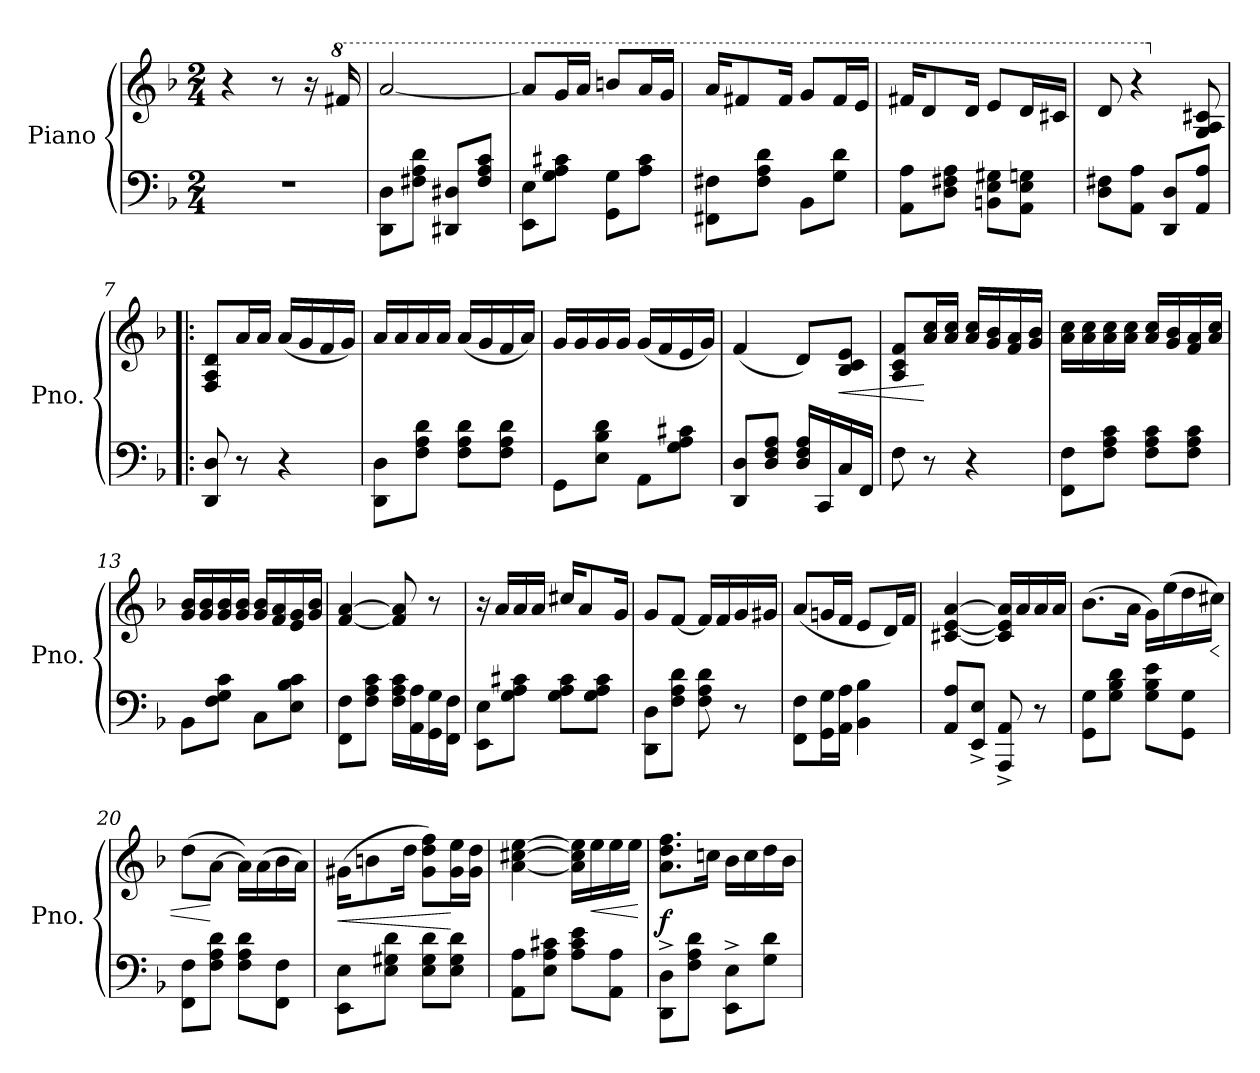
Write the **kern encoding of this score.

**kern	**kern	**dynam
*part1	*part1	*part1
*staff2	*staff1	*staff1/2
*I"Piano	*	*
*I'Pno.	*	*
*clefF4	*clefG2	*
*k[b-]	*k[b-]	*
*M2/4	*M2/4	*
*MM60	*MM60	*
=1	=1	=1
2r	4r	.
.	8r	.
.	16r	.
*	*8va	*
.	16ff#X/	.
=2	=2	=2
8DD\ 8D\L	[2aa/	.
8F#X\ 8A\ 8d\J	.	.
8DD#X/ 8D#X/L	.	.
8F#/ 8A/ 8c/J	.	.
=3	=3	=3
8EE\ 8E\L	8aa/L]	.
8G\ 8A\ 8c#X\J	16gg/L	.
.	16aa/JJ	.
8GG\ 8G\L	8bbn/L	.
8A\ 8c#\J	16aa/L	.
.	16gg/JJ	.
=4	=4	=4
8FF#X\ 8F#X\L	16aa/KL	.
.	8ff#X/	.
8F#\ 8A\ 8d\J	.	.
.	16ff#/Jk	.
8BB-\L	8gg/L	.
8G\ 8d\J	16ff#/L	.
.	16ee/JJ	.
=5	=5	=5
8AA\ 8A\L	16ff#X/KL	.
.	8dd/	.
8D\ 8F#X\ 8A\J	.	.
.	16dd/Jk	.
8BBn\ 8E\ 8G#X\L	8ee/L	.
8AA\ 8E\ 8Gn\J	16dd/L	.
.	16cc#X/JJ	.
=6	=6	=6
8D\ 8F#X\L	8dd/	.
8AA\ 8A\J	4r	.
8DD/ 8D/L	.	.
*	*X8va	*
8AA/ 8A/J	8G/ 8A/ 8c#X/	.
!!LO:LB:g=z
=7!|:	=7!|:	=7!|:
8DD/ 8D/	8F/ 8A/ 8d/L	.
8r	16a/L	.
.	16a/JJ	.
4r	(16a/LL	.
.	16g/	.
.	16f/	.
.	16g/JJ)	.
=8	=8	=8
8DD\ 8D\L	16a/LL	.
.	16a/	.
8F\ 8A\ 8d\J	16a/	.
.	16a/JJ	.
8F\ 8A\ 8d\L	(16a/LL	.
.	16g/	.
8F\ 8A\ 8d\J	16f/	.
.	16a/JJ)	.
=9	=9	=9
8GG\L	16g/LL	.
.	16g/	.
8E\ 8B-\ 8d\J	16g/	.
.	16g/JJ	.
8AA\L	(16g/LL	.
.	16f/	.
8G\ 8A\ 8c#X\J	16e/	.
.	16g/JJ)	.
=10	=10	=10
8DD/ 8D/L	(4f/	.
8D/ 8F/ 8A/J	.	.
16D/ 16F/ 16A/LL	8d/L)	.
16CC/	.	.
!	!	!LO:HP:b
16C/	8B-/ 8c/ 8e/J	<
16FF/JJ	.	.
=11	=11	=11
8F\	8A/ 8c/ 8f/L	.
8r	16a/ 16cc/L	[
.	16a/ 16cc/JJ	.
4r	16a/ 16cc/LL	.
.	16g/ 16b-/	.
.	16f/ 16a/	.
.	16g/ 16b-/JJ	.
!!LO:LB:g=z
=12	=12	=12
8FF\ 8F\L	16a\ 16cc\LL	.
.	16a\ 16cc\	.
8F\ 8A\ 8c\J	16a\ 16cc\	.
.	16a\ 16cc\JJ	.
8F\ 8A\ 8c\L	16a/ 16cc/LL	.
.	16g/ 16b-/	.
8F\ 8A\ 8c\J	16f/ 16a/	.
.	16a/ 16cc/JJ	.
=13	=13	=13
8BB-\L	16g/ 16b-/LL	.
.	16g/ 16b-/	.
8F\ 8G\ 8c\J	16g/ 16b-/	.
.	16g/ 16b-/JJ	.
8C\L	16g/ 16b-/LL	.
.	16f/ 16a/	.
8E\ 8B-\ 8c\J	16e/ 16g/	.
.	16g/ 16b-/JJ	.
=14	=14	=14
8FF\ 8F\L	[4f/ [4a/	.
8F\ 8A\ 8c\J	.	.
16F\ 16A\ 16c\LL	8f/] 8a/]	.
16AA\ 16A\	.	.
16GG\ 16G\	8r	.
16FF\ 16F\JJ	.	.
=15	=15	=15
8EE\ 8E\L	16r	.
.	16a/LL	.
8G\ 8A\ 8c#X\J	16a/	.
.	16a/JJ	.
8G\ 8A\ 8c#\L	16cc#X/KL	.
.	8a/	.
8G\ 8A\ 8c#\J	.	.
.	16g/Jk	.
=16	=16	=16
8DD\ 8D\L	8g/L	.
8F\ 8A\ 8d\J	[8f/J	.
8F\ 8A\ 8d\	16f/LL]	.
.	16f/	.
8r	16g/	.
.	16g#X/JJ	.
!!LO:LB:g=z
=17	=17	=17
8FF\ 8F\L	(8a/L	.
16GG\ 16G\L	16gn/L	.
16AA\ 16A\JJ	16f/JJ	.
4BB-\ 4B-\	8e/L	.
.	16d/L)	.
.	16f/JJ	.
=18	=18	=18
8AA/ 8A/L	[4c#X/ [4e/ [4a/	.
8EE/^ 8E/^J	.	.
8AAA/^ 8AA/^	16c#/] 16e/] 16a/]LL	.
.	16a/	.
8r	16a/	.
.	16a/JJ	.
=19	=19	=19
8GG\ 8G\L	(8.b-\L	.
8G\ 8B-\ 8d\J	.	.
.	16a\Jk	.
8G\ 8B-\ 8e\L	16g\LL)	.
.	(16ee\	.
8GG\ 8G\J	16dd\	.
!	!	!LO:HP:b
.	16cc#X\JJ)	<
=20	=20	=20
8FF\ 8F\L	(8dd\L	.
8F\ 8A\ 8d\J	[8a\J	[
8F\ 8A\ 8d\L	16a\LL])	.
.	(>16a\	.
8FF\ 8F\J	16b-\	.
.	16a\JJ)	.
=21	=21	=21
!	!	!LO:HP:b
8EE\ 8E\L	(16g#X\KL	<
.	8bn\	.
8E\ 8G#X\ 8d\J	.	.
.	16dd\Jk	.
8E\ 8G#\ 8d\L	8g#\ 8dd\ 8ff\L)	.
8E\ 8G#\ 8d\J	16g#\ 16ee\L	[
.	16g#\ 16dd\JJ	.
=22	=22	=22
8AA\ 8A\L	[4a\ [4cc#X\ [4ee\	.
8E\ 8A\ 8c#X\J	.	.
8A\ 8c#\ 8e\L	16a\] 16cc#\] 16ee\]LL	.
!	!	!LO:HP:b
.	16ee\	<
8AA\ 8A\J	16ee\	.
.	16ee\JJ	.
.	.	[
!!LO:LB:g=z
=23	=23	=23
!	!	!LO:DY:a=2
8DD\^ 8D\^L	8.a\ 8.dd\ 8.ff\L	f
8F\ 8A\ 8d\J	.	.
.	16ccn\Jk	.
8EE\^ 8E\^L	16b-\LL	.
.	16cc\	.
8G\ 8d\J	16dd\	.
.	16b-\JJ	.
=	=	=
*-	*-	*-
